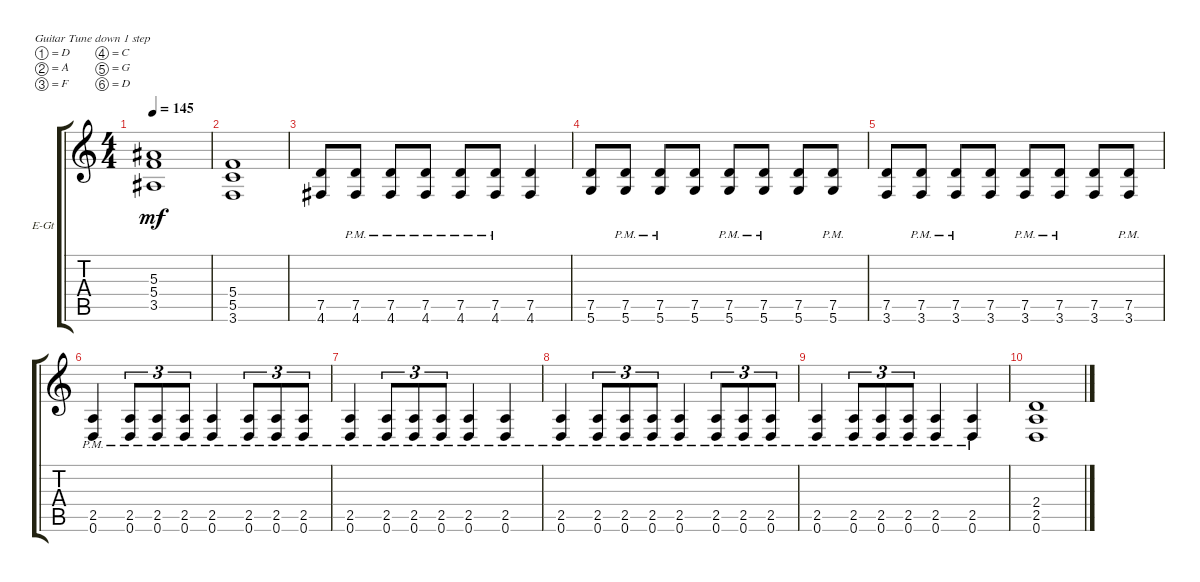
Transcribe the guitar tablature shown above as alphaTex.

\defaultSystemsLayout 4
\bracketExtendMode groupsimilarinstruments
\firstSystemTrackNameOrientation horizontal
\otherSystemsTrackNameOrientation horizontal
\track ("Rithm Guitar 2" "E-Gt") {instrument distortionguitar}
\staff {score tabs}
\tuning (D4 A3 F3 C3 G2 D2)
\ts (4 4)
\tempo 145
\clef g2
\ks c
(3.5 5.4 5.3).1{dy mf} |
(5.5 5.4 3.6).1 |
(4.6 7.5).8 (4.6{pm} 7.5{pm}).8 (4.6{pm} 7.5{pm}).8 (4.6{pm} 7.5{pm}).8 (4.6{pm} 7.5{pm}).8 (4.6{pm} 7.5{pm}).8 (4.6 7.5).4 |
(5.6 7.5).8 (5.6{pm} 7.5{pm}).8 (5.6{pm} 7.5{pm}).8 (5.6 7.5).8 (5.6{pm} 7.5{pm}).8 (5.6{pm} 7.5{pm}).8 (5.6 7.5).8 (5.6{pm} 7.5{pm}).8 |
(3.6 7.5).8 (3.6{pm} 7.5{pm}).8 (3.6{pm} 7.5{pm}).8 (3.6 7.5).8 (3.6{pm} 7.5{pm}).8 (3.6{pm} 7.5{pm}).8 (3.6 7.5).8 (3.6{pm} 7.5{pm}).8 |
(0.6{pm} 2.5{pm}).4 (0.6{pm} 2.5{pm}).8{tu (3 2)} (0.6{pm} 2.5{pm}).8{tu (3 2)} (0.6{pm} 2.5{pm}).8{tu (3 2)} (0.6{pm} 2.5{pm}).4 (0.6{pm} 2.5{pm}).8{tu (3 2)} (0.6{pm} 2.5{pm}).8{tu (3 2)} (0.6{pm} 2.5{pm}).8{tu (3 2)} |
(0.6{pm} 2.5{pm}).4 (0.6{pm} 2.5{pm}).8{tu (3 2)} (0.6{pm} 2.5{pm}).8{tu (3 2)} (0.6{pm} 2.5{pm}).8{tu (3 2)} (0.6{pm} 2.5{pm}).4 (2.5{pm} 0.6{pm}).4 |
(0.6{pm} 2.5{pm}).4 (0.6{pm} 2.5{pm}).8{tu (3 2)} (0.6{pm} 2.5{pm}).8{tu (3 2)} (0.6{pm} 2.5{pm}).8{tu (3 2)} (0.6{pm} 2.5{pm}).4 (0.6{pm} 2.5{pm}).8{tu (3 2)} (0.6{pm} 2.5{pm}).8{tu (3 2)} (0.6{pm} 2.5{pm}).8{tu (3 2)} |
(0.6{pm} 2.5{pm}).4 (0.6{pm} 2.5{pm}).8{tu (3 2)} (0.6{pm} 2.5{pm}).8{tu (3 2)} (0.6{pm} 2.5{pm}).8{tu (3 2)} (0.6{pm} 2.5{pm}).4 (2.5{pm} 0.6{pm}).4 |
(2.4 2.5 0.6).1
